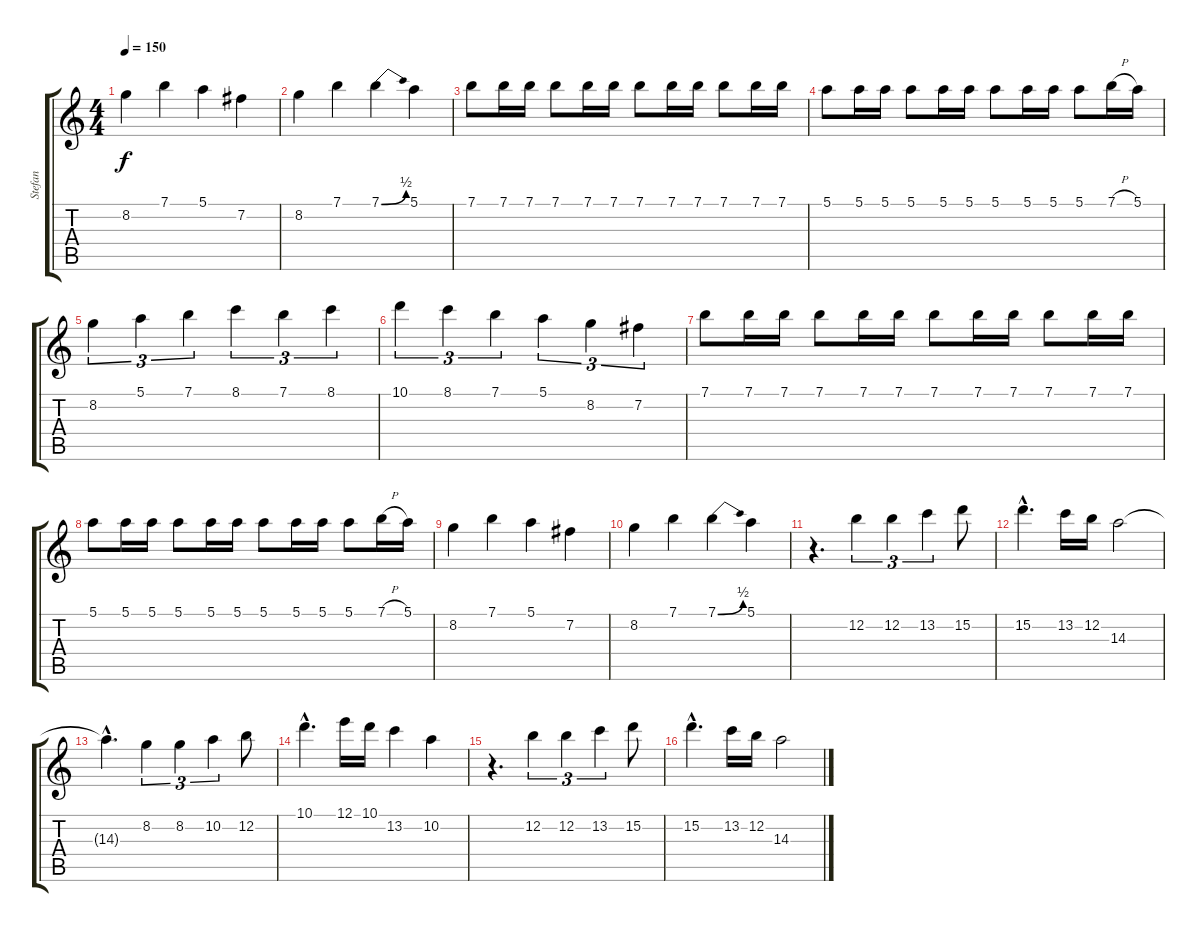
\track ("Stefan" "Stefan") {instrument distortionguitar}
\staff {score tabs}
\tuning (E4 B3 G3 D3 A2 E2) {hide}
\ts (4 4)
\tempo 150
\clef g2
\ks c
8.2.4{dy f} 7.1.4 5.1.4 7.2.4 |
8.2.4 7.1.4 7.1{be (bend 0 0 60 2)}.4 5.1.4 |
7.1.8 7.1.16 7.1.16 7.1.8 7.1.16 7.1.16 7.1.8 7.1.16 7.1.16 7.1.8 7.1.16 7.1.16 |
5.1.8 5.1.16 5.1.16 5.1.8 5.1.16 5.1.16 5.1.8 5.1.16 5.1.16 5.1.8 7.1{h}.16 5.1.16 |
8.2.4{tu (3 2)} 5.1.4{tu (3 2)} 7.1.4{tu (3 2)} 8.1.4{tu (3 2)} 7.1.4{tu (3 2)} 8.1.4{tu (3 2)} |
10.1.4{tu (3 2)} 8.1.4{tu (3 2)} 7.1.4{tu (3 2)} 5.1.4{tu (3 2)} 8.2.4{tu (3 2)} 7.2.4{tu (3 2)} |
7.1.8 7.1.16 7.1.16 7.1.8 7.1.16 7.1.16 7.1.8 7.1.16 7.1.16 7.1.8 7.1.16 7.1.16 |
5.1.8 5.1.16 5.1.16 5.1.8 5.1.16 5.1.16 5.1.8 5.1.16 5.1.16 5.1.8 7.1{h}.16 5.1.16 |
8.2.4 7.1.4 5.1.4 7.2.4 |
8.2.4 7.1.4 7.1{be (bend 0 0 60 2)}.4 5.1.4 |
r.4{d} 12.2.4{tu (3 2)} 12.2.4{tu (3 2)} 13.2.4{tu (3 2)} 15.2.8 |
15.2{hac}.4{d} 13.2.16 12.2.16 14.3.2 |
14.3{hac t}.4{d} 8.2.4{tu (3 2)} 8.2.4{tu (3 2)} 10.2.4{tu (3 2)} 12.2.8 |
10.1{hac}.4{d} 12.1.16 10.1.16 13.2.4 10.2.4 |
r.4{d} 12.2.4{tu (3 2)} 12.2.4{tu (3 2)} 13.2.4{tu (3 2)} 15.2.8 |
15.2{hac}.4{d} 13.2.16 12.2.16 14.3.2
